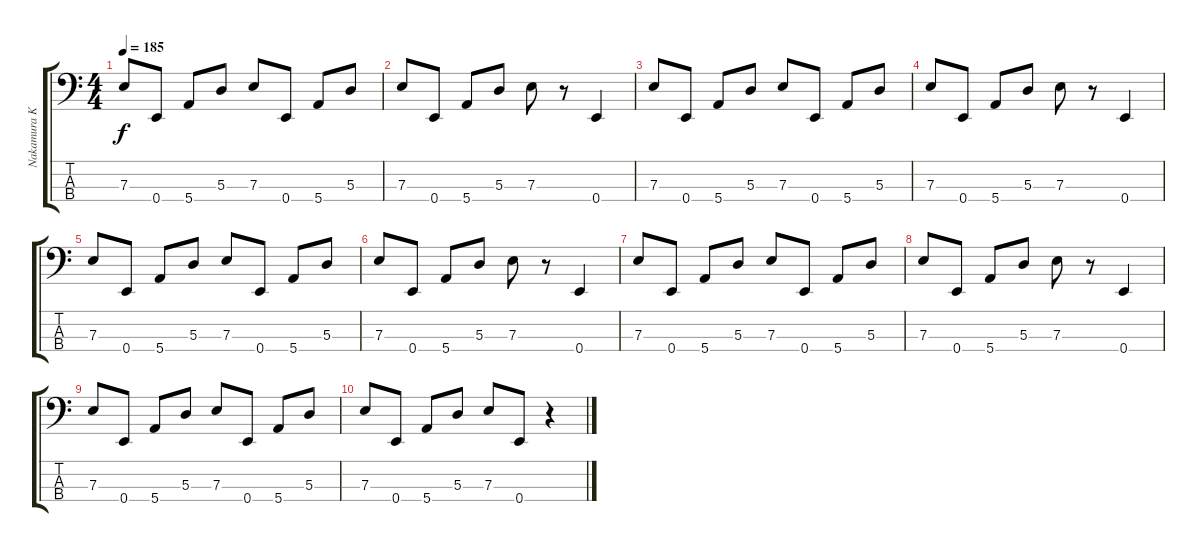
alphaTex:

\track ("Nakamura Kazuhiko" "Nakamura K") {instrument electricbasspick}
\staff {score tabs}
\tuning (G2 D2 A1 E1) {hide}
\ts (4 4)
\tempo 185
\clef f4
\ks c
7.3.8{dy f} 0.4.8 5.4.8 5.3.8 7.3.8 0.4.8 5.4.8 5.3.8 |
7.3.8 0.4.8 5.4.8 5.3.8 7.3.8 r.8 0.4.4 |
7.3.8 0.4.8 5.4.8 5.3.8 7.3.8 0.4.8 5.4.8 5.3.8 |
7.3.8 0.4.8 5.4.8 5.3.8 7.3.8 r.8 0.4.4 |
7.3.8 0.4.8 5.4.8 5.3.8 7.3.8 0.4.8 5.4.8 5.3.8 |
7.3.8 0.4.8 5.4.8 5.3.8 7.3.8 r.8 0.4.4 |
7.3.8 0.4.8 5.4.8 5.3.8 7.3.8 0.4.8 5.4.8 5.3.8 |
7.3.8 0.4.8 5.4.8 5.3.8 7.3.8 r.8 0.4.4 |
7.3.8 0.4.8 5.4.8 5.3.8 7.3.8 0.4.8 5.4.8 5.3.8 |
7.3.8 0.4.8 5.4.8 5.3.8 7.3.8 0.4.8 r.4
